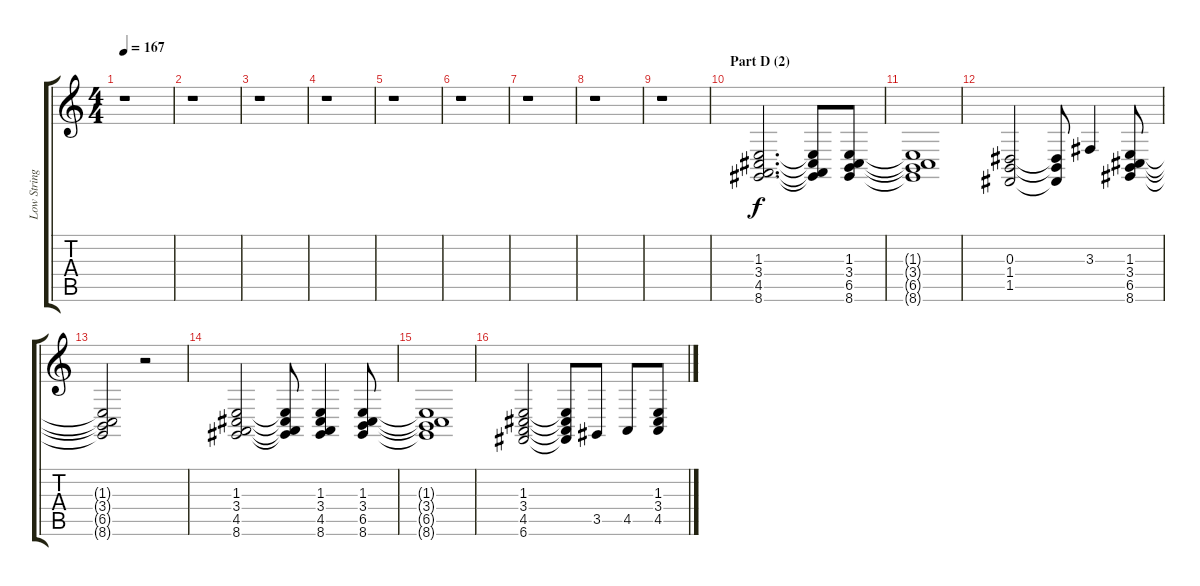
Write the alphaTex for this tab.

\track ("Low Strings" "Low String") {mute instrument stringensemble1}
\staff {score tabs}
\tuning (C4 G3 Eb3 Bb2 F2 C2) {hide}
\ts (4 4)
\tempo 167
\clef g2
\ks c
r.1{dy f} |
r.1 |
r.1 |
r.1 |
r.1 |
r.1 |
r.1 |
r.1 |
r.1 |
\section ("" "Part D (2)")
(1.3 3.4 4.5 8.6).2{d} (1.3{t} 3.4{t} 4.5{t} 8.6{t}).8 (1.3 3.4 6.5 8.6).8 |
(1.3{t} 3.4{t} 6.5{t} 8.6{t}).1 |
(0.3 1.4 1.5).2 (0.3{t} 1.4{t} 1.5{t}).8 3.3.4 (1.3 3.4 6.5 8.6).8 |
(1.3{t} 3.4{t} 6.5{t} 8.6{t}).2 r.2 |
(1.3 3.4 4.5 8.6).2 (1.3{t} 3.4{t} 4.5{t} 8.6{t}).8 (1.3 3.4 4.5 8.6).4 (1.3 3.4 6.5 8.6).8 |
(1.3{t} 3.4{t} 6.5{t} 8.6{t}).1 |
(1.3 3.4 4.5 6.6).2 (1.3{t} 3.4{t} 4.5{t} 6.6{t}).8 3.5.8 4.5.8 (1.3 3.4 4.5).8
